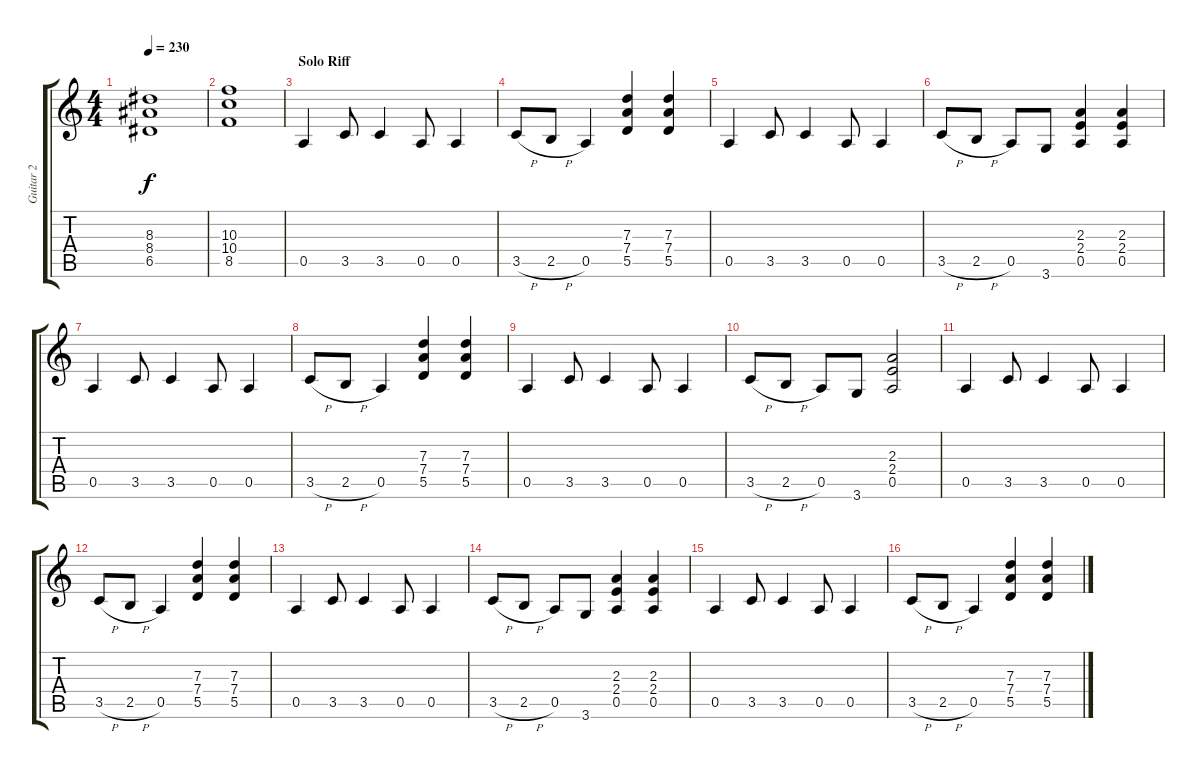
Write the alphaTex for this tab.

\track ("Guitar 2" "Guitar 2") {instrument distortionguitar}
\staff {score tabs}
\tuning (E4 B3 G3 D3 A2 E2) {hide}
\ts (4 4)
\tempo 230
\clef g2
\ks c
(8.3 8.4 6.5).1{dy f} |
(10.3 10.4 8.5).1 |
\section ("" "Solo Riff")
0.5.4 3.5.8 3.5.4 0.5.8 0.5.4 |
3.5{h}.8 2.5{h}.8 0.5.4 (7.3 7.4 5.5).4 (7.3 7.4 5.5).4 |
0.5.4 3.5.8 3.5.4 0.5.8 0.5.4 |
3.5{h}.8 2.5{h}.8 0.5.8 3.6.8 (2.3 2.4 0.5).4 (2.3 2.4 0.5).4 |
0.5.4 3.5.8 3.5.4 0.5.8 0.5.4 |
3.5{h}.8 2.5{h}.8 0.5.4 (7.3 7.4 5.5).4 (7.3 7.4 5.5).4 |
0.5.4 3.5.8 3.5.4 0.5.8 0.5.4 |
3.5{h}.8 2.5{h}.8 0.5.8 3.6.8 (2.3 2.4 0.5).2 |
0.5.4 3.5.8 3.5.4 0.5.8 0.5.4 |
3.5{h}.8 2.5{h}.8 0.5.4 (7.3 7.4 5.5).4 (7.3 7.4 5.5).4 |
0.5.4 3.5.8 3.5.4 0.5.8 0.5.4 |
3.5{h}.8 2.5{h}.8 0.5.8 3.6.8 (2.3 2.4 0.5).4 (2.3 2.4 0.5).4 |
0.5.4 3.5.8 3.5.4 0.5.8 0.5.4 |
3.5{h}.8 2.5{h}.8 0.5.4 (7.3 7.4 5.5).4 (7.3 7.4 5.5).4
